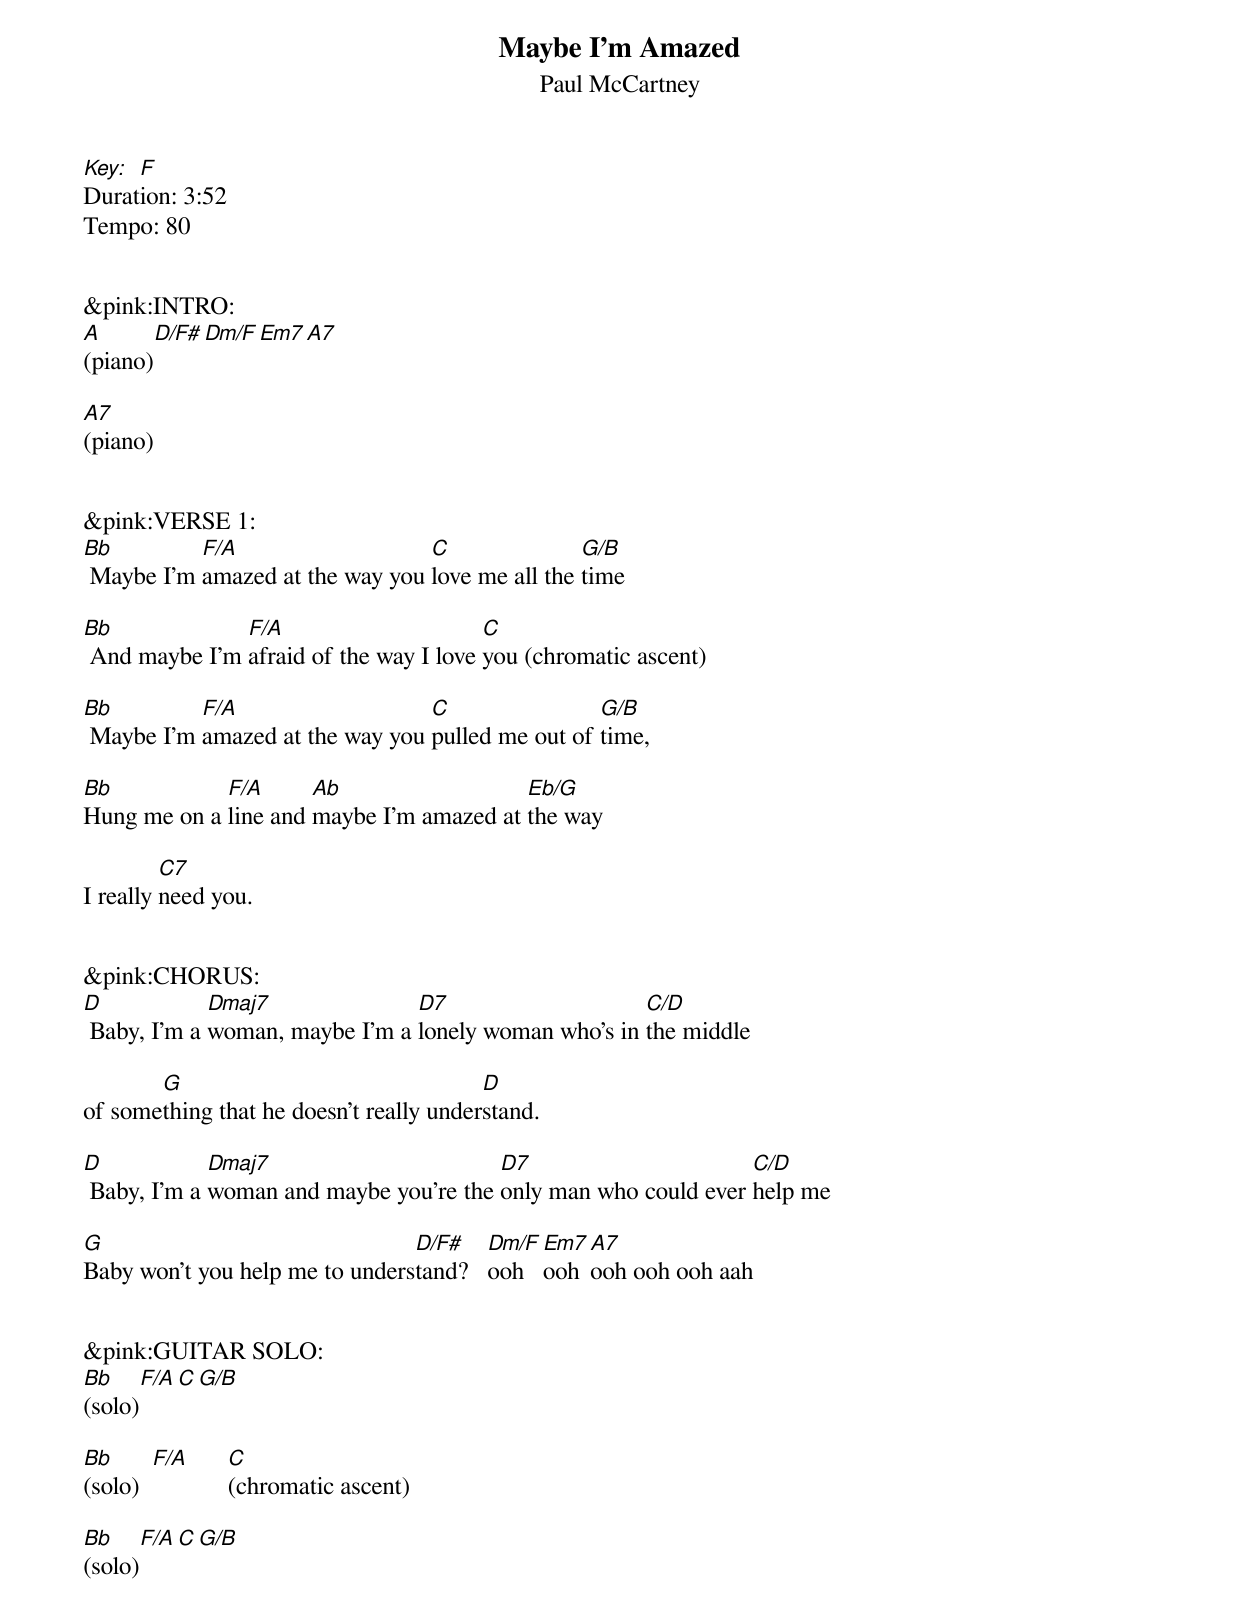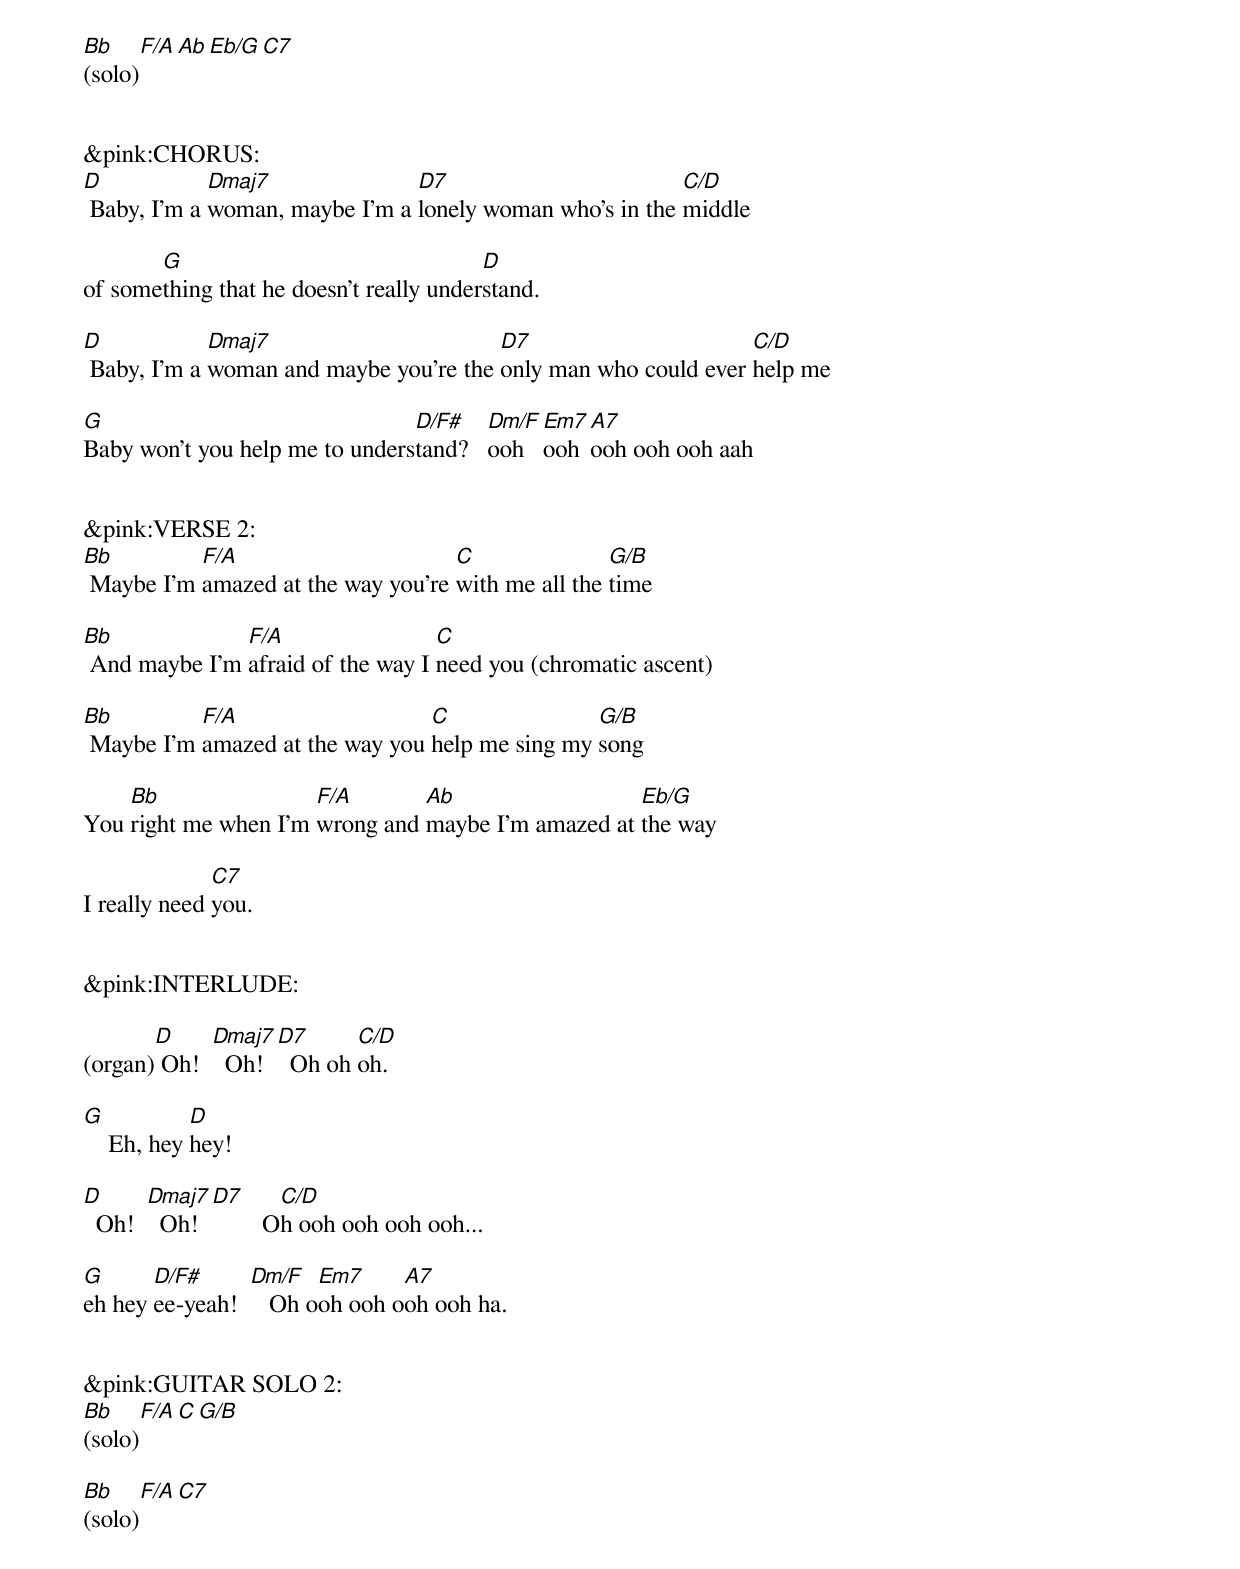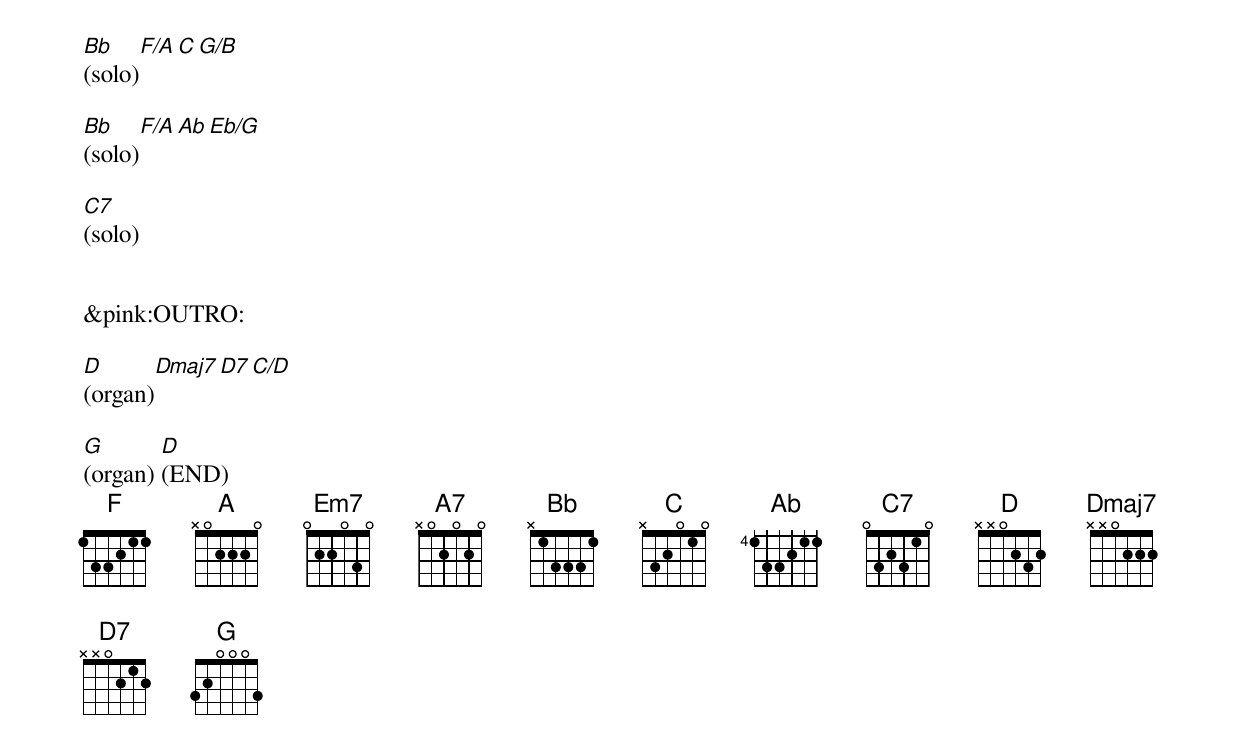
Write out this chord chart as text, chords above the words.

Maybe I'm Amazed
Paul McCartney
Key: F
Duration: 3:52
Tempo: 80


&pink:INTRO:
A       D/F#  Dm/F    Em7  A7
(piano)

A7
(piano)


&pink:VERSE 1:
Bb         F/A                   C               G/B
 Maybe I'm amazed at the way you love me all the time

Bb             F/A                      C
 And maybe I'm afraid of the way I love you (chromatic ascent)

Bb         F/A                   C                G/B
 Maybe I'm amazed at the way you pulled me out of time,

Bb           F/A      Ab                  Eb/G
Hung me on a line and maybe I'm amazed at the way

         C7
I really need you.


&pink:CHORUS:
D            Dmaj7              D7                    C/D
 Baby, I'm a woman, maybe I'm a lonely woman who's in the middle

       G                                 D
of something that he doesn't really understand.

D            Dmaj7                      D7                      C/D
 Baby, I'm a woman and maybe you're the only man who could ever help me

G                               D/F#    Dm/F  Em7 A7
Baby won't you help me to understand?   ooh   ooh ooh ooh ooh aah


&pink:GUITAR SOLO:
Bb      F/A   C      G/B
(solo)

Bb      F/A   C
(solo)        (chromatic ascent)

Bb      F/A   C      G/B
(solo)

Bb      F/A   Ab      Eb/G   C7
(solo)


&pink:CHORUS:
D            Dmaj7              D7                        C/D
 Baby, I'm a woman, maybe I'm a lonely woman who's in the middle

       G                                 D
of something that he doesn't really understand.

D            Dmaj7                      D7                      C/D
 Baby, I'm a woman and maybe you're the only man who could ever help me

G                               D/F#    Dm/F  Em7 A7
Baby won't you help me to understand?   ooh   ooh ooh ooh ooh aah


&pink:VERSE 2:
Bb         F/A                      C               G/B
 Maybe I'm amazed at the way you're with me all the time

Bb             F/A                 C
 And maybe I'm afraid of the way I need you (chromatic ascent)

Bb         F/A                   C               G/B
 Maybe I'm amazed at the way you help me sing my song

    Bb                F/A       Ab                  Eb/G
You right me when I'm wrong and maybe I'm amazed at the way

              C7
I really need you.


&pink:INTERLUDE:

       D     Dmaj7  D7      C/D
(organ) Oh!    Oh!    Oh oh oh.

G           D
    Eh, hey hey!

D      Dmaj7  D7       C/D
  Oh!    Oh!          Oh ooh ooh ooh ooh...

G      D/F#      Dm/F   Em7     A7
eh hey ee-yeah!     Oh ooh ooh ooh ooh ha.


&pink:GUITAR SOLO 2:
Bb     F/A   C    G/B
(solo)

Bb      F/A   C7
(solo)

Bb     F/A   C    G/B
(solo)

Bb     F/A   Ab    Eb/G
(solo)

C7
(solo)


&pink:OUTRO:

D        Dmaj7   D7    C/D
(organ)

G       D
(organ) (END)
